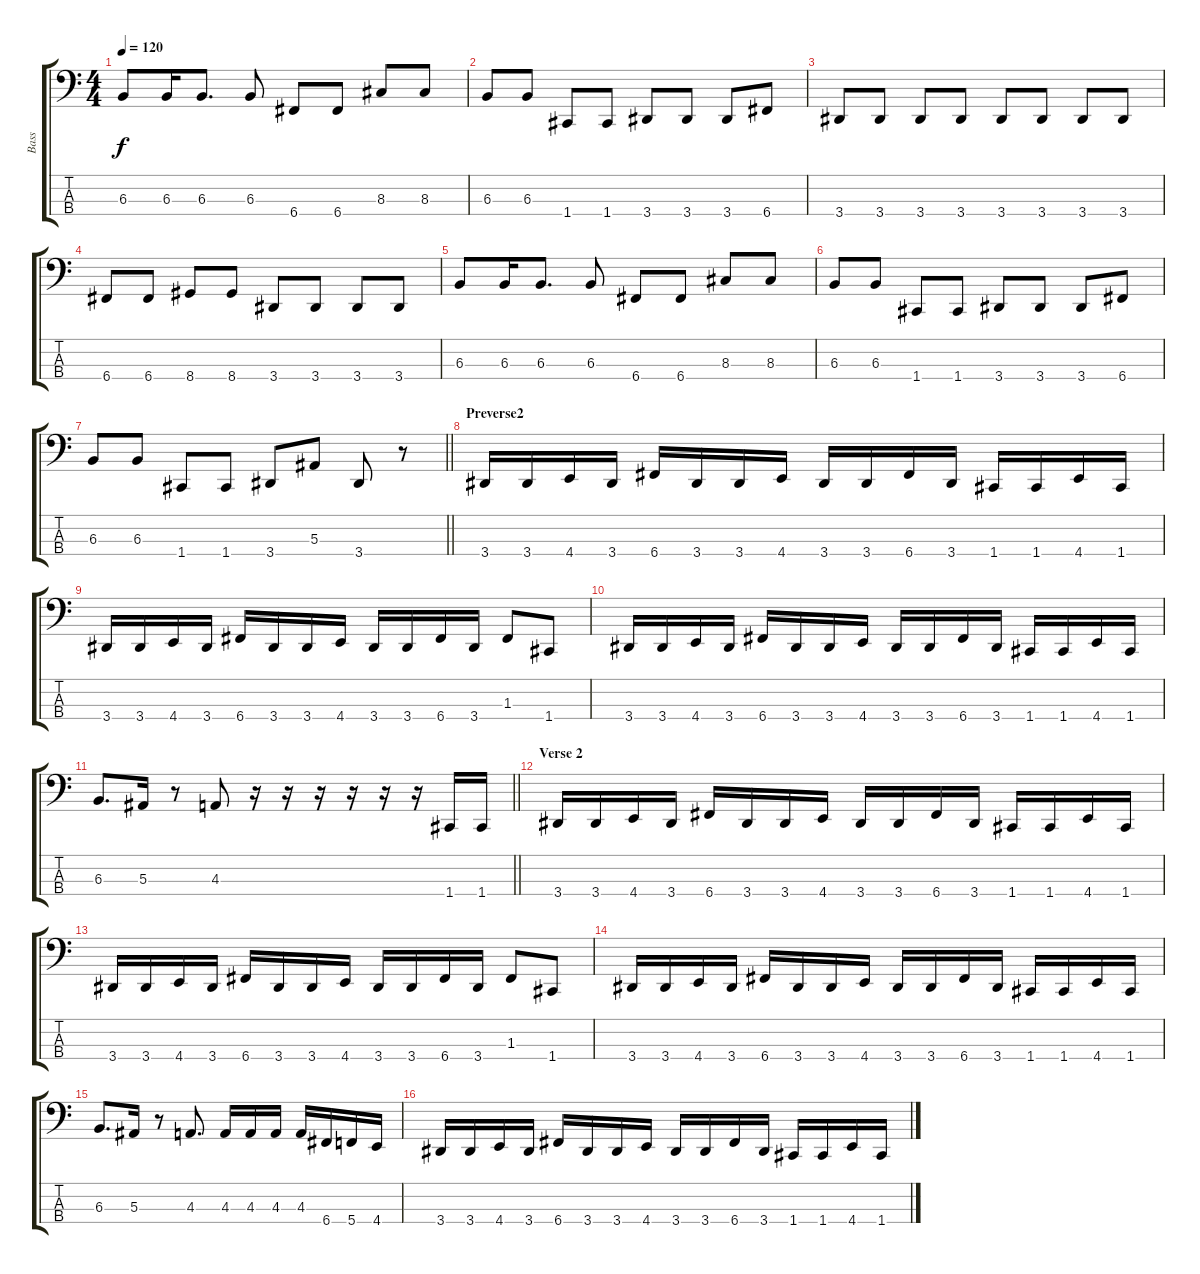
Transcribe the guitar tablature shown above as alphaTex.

\track ("Bass" "Bass") {instrument electricbasspick}
\staff {score tabs}
\tuning (Eb2 Bb1 F1 C1) {hide}
\ts (4 4)
\tempo 120
\clef f4
\ks c
6.3.8{dy f} 6.3.16 6.3.8{d} 6.3.8 6.4.8 6.4.8 8.3.8 8.3.8 |
6.3.8 6.3.8 1.4.8 1.4.8 3.4.8 3.4.8 3.4.8 6.4.8 |
3.4.8 3.4.8 3.4.8 3.4.8 3.4.8 3.4.8 3.4.8 3.4.8 |
6.4.8 6.4.8 8.4.8 8.4.8 3.4.8 3.4.8 3.4.8 3.4.8 |
6.3.8 6.3.16 6.3.8{d} 6.3.8 6.4.8 6.4.8 8.3.8 8.3.8 |
6.3.8 6.3.8 1.4.8 1.4.8 3.4.8 3.4.8 3.4.8 6.4.8 |
\barLineRight lightlight
6.3.8 6.3.8 1.4.8 1.4.8 3.4.8 5.3.8 3.4.8 r.8 |
\section ("" "Preverse2")
3.4.16 3.4.16 4.4.16 3.4.16 6.4.16 3.4.16 3.4.16 4.4.16 3.4.16 3.4.16 6.4.16 3.4.16 1.4.16 1.4.16 4.4.16 1.4.16 |
3.4.16 3.4.16 4.4.16 3.4.16 6.4.16 3.4.16 3.4.16 4.4.16 3.4.16 3.4.16 6.4.16 3.4.16 1.3.8 1.4.8 |
3.4.16 3.4.16 4.4.16 3.4.16 6.4.16 3.4.16 3.4.16 4.4.16 3.4.16 3.4.16 6.4.16 3.4.16 1.4.16 1.4.16 4.4.16 1.4.16 |
\barLineRight lightlight
6.3.8{d} 5.3.16 r.8 4.3.8 r.16 r.16 r.16 r.16 r.16 r.16 1.4.16 1.4.16 |
\section ("" "Verse 2")
3.4.16 3.4.16 4.4.16 3.4.16 6.4.16 3.4.16 3.4.16 4.4.16 3.4.16 3.4.16 6.4.16 3.4.16 1.4.16 1.4.16 4.4.16 1.4.16 |
3.4.16 3.4.16 4.4.16 3.4.16 6.4.16 3.4.16 3.4.16 4.4.16 3.4.16 3.4.16 6.4.16 3.4.16 1.3.8 1.4.8 |
3.4.16 3.4.16 4.4.16 3.4.16 6.4.16 3.4.16 3.4.16 4.4.16 3.4.16 3.4.16 6.4.16 3.4.16 1.4.16 1.4.16 4.4.16 1.4.16 |
6.3.8{d} 5.3.16 r.8 4.3.8{d} 4.3.16 4.3.16 4.3.16 4.3.16 6.4.16 5.4.16 4.4.16 |
3.4.16 3.4.16 4.4.16 3.4.16 6.4.16 3.4.16 3.4.16 4.4.16 3.4.16 3.4.16 6.4.16 3.4.16 1.4.16 1.4.16 4.4.16 1.4.16
